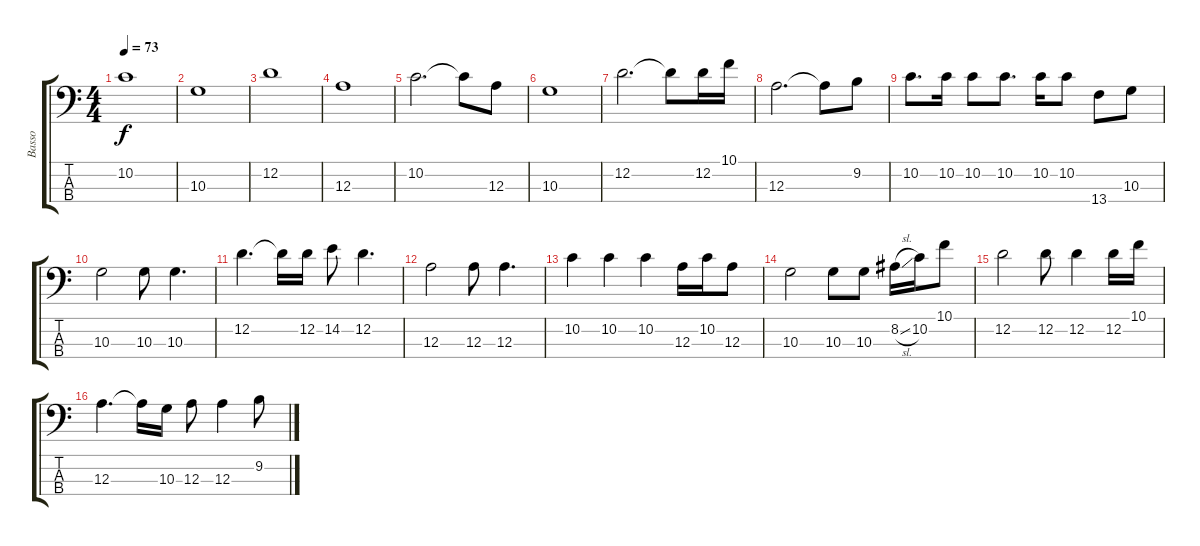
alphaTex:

\track ("Basso" "Basso") {instrument electricbassfinger}
\staff {score tabs}
\tuning (G2 D2 A1 E1) {hide}
\ts (4 4)
\tempo 73
\clef f4
\ks c
10.2.1{dy f} |
10.3.1 |
12.2.1 |
12.3.1 |
10.2.2{d} 10.2{t}.8 12.3.8 |
10.3.1 |
12.2.2{d} 12.2{t}.8 12.2.16 10.1.16 |
12.3.2{d} 12.3{t}.8 9.2.8 |
10.2.8{d} 10.2.16 10.2.8 10.2.8{d} 10.2.16 10.2.8 13.4.8 10.3.8 |
10.3.2 10.3.8 10.3.4{d} |
12.2.4{d} 12.2{t}.16 12.2.16 14.2.8 12.2.4{d} |
12.3.2 12.3.8 12.3.4{d} |
10.2.4 10.2.4 10.2.4 12.3.16 10.2.16 12.3.8 |
10.3.2 10.3.8 10.3.8 8.2{sl}.16 10.2.16 10.1.8 |
12.2.2 12.2.8 12.2.4 12.2.16 10.1.16 |
12.3.4{d} 12.3{t}.16 10.3.16 12.3.8 12.3.4 9.2.8
